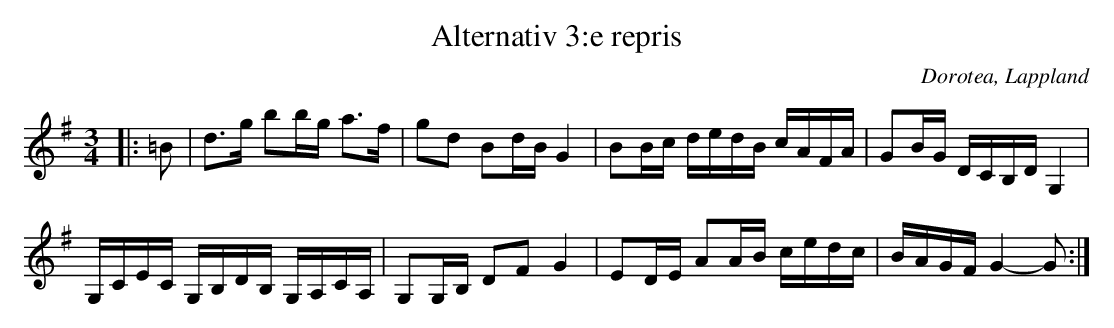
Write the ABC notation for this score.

X:1
T:Alternativ 3:e repris
O:Dorotea, Lappland
M:3/4
K:G
|:=B | d>g bb/g/ a>f | gd Bd/B/ G2 | BB/c/ d/e/d/B/ c/A/F/A/ | GB/G/ D/C/B,/D/ G,2 |
G,/C/E/C/ G,/B,/D/B,/ G,/A,/C/A,/ | G,G,/B,/ DF G2 | ED/E/ AA/B/ c/e/d/c/ | B/A/G/F/ G2- G :|
